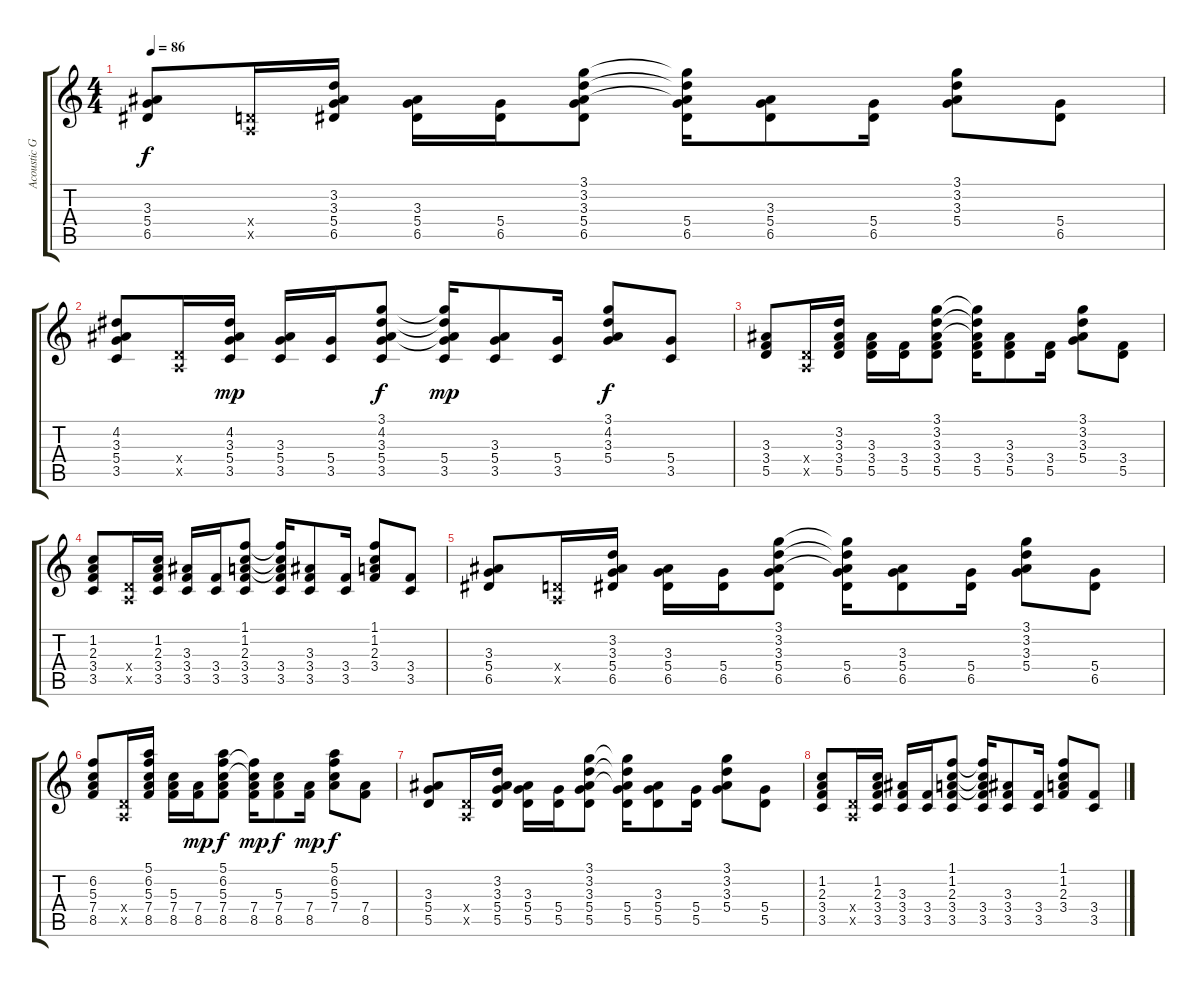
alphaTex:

\track ("Acoustic Guitar" "Acoustic G") {instrument acousticguitarnylon}
\staff {score tabs}
\tuning (E4 B3 G3 D3 A2 E2) {hide}
\ts (4 4)
\tempo 86
\clef g2
\ks c
(3.3 5.4 6.5).8{dy f} (0.4{x} 0.5{x}).16 (3.2 3.3 5.4 6.5).16 (3.3 5.4 6.5).16 (5.4 6.5).16 (3.1 3.2 3.3 5.4 6.5).8 (3.1{t} 3.2{t} 3.3{t} 5.4 6.5).16 (3.3 5.4 6.5).8 (5.4 6.5).16 (3.1 3.2 3.3 5.4).8 (5.4 6.5).8 |
(4.2 3.3 5.4 3.5).8 (0.4{x} 0.5{x}).16 (4.2 3.3 5.4 3.5).16{dy mp} (3.3 5.4 3.5).16 (5.4 3.5).16 (3.1 4.2 3.3 5.4 3.5).8{dy f} (3.1{t} 4.2{t} 3.3{t} 5.4 3.5).16{dy mp} (3.3 5.4 3.5).8 (5.4 3.5).16 (3.1 4.2 3.3 5.4).8{dy f} (5.4 3.5).8 |
(3.3 3.4 5.5).8 (0.4{x} 0.5{x}).16 (3.2 3.3 3.4 5.5).16 (3.3 3.4 5.5).16 (3.4 5.5).16 (3.1 3.2 3.3 3.4 5.5).8 (3.1{t} 3.2{t} 3.3{t} 3.4 5.5).16 (3.3 3.4 5.5).8 (3.4 5.5).16 (3.1 3.2 3.3 5.4).8 (3.4 5.5).8 |
(1.2 2.3 3.4 3.5).8 (0.4{x} 0.5{x}).16 (1.2 2.3 3.4 3.5).16 (3.3 3.4 3.5).16 (3.4 3.5).16 (1.1 1.2 2.3 3.4 3.5).8 (1.1{t} 1.2{t} 2.3{t} 3.4 3.5).16 (3.3 3.4 3.5).8 (3.4 3.5).16 (1.1 1.2 2.3 3.4).8 (3.4 3.5).8 |
(3.3 5.4 6.5).8 (0.4{x} 0.5{x}).16 (3.2 3.3 5.4 6.5).16 (3.3 5.4 6.5).16 (5.4 6.5).16 (3.1 3.2 3.3 5.4 6.5).8 (3.1{t} 3.2{t} 3.3{t} 5.4 6.5).16 (3.3 5.4 6.5).8 (5.4 6.5).16 (3.1 3.2 3.3 5.4).8 (5.4 6.5).8 |
(6.2 5.3 7.4 8.5).8 (0.4{x} 0.5{x}).16 (5.1 6.2 5.3 7.4 8.5).16 (5.3 7.4 8.5).16 (7.4 8.5).16{dy mp} (5.1 6.2 5.3 7.4 8.5).8{dy f} (6.2{t} 5.3{t} 7.4 8.5).16{dy mp} (5.3 7.4 8.5).8{dy f} (7.4 8.5).16{dy mp} (5.1 6.2 5.3 7.4).8{dy f} (7.4 8.5).8 |
(3.3 5.4 5.5).8 (0.4{x} 0.5{x}).16 (3.2 3.3 5.4 5.5).16 (3.3 5.4 5.5).16 (5.4 5.5).16 (3.1 3.2 3.3 5.4 5.5).8 (3.1{t} 3.2{t} 3.3{t} 5.4 5.5).16 (3.3 5.4 5.5).8 (5.4 5.5).16 (3.1 3.2 3.3 5.4).8 (5.4 5.5).8 |
(1.2 2.3 3.4 3.5).8 (0.4{x} 0.5{x}).16 (1.2 2.3 3.4 3.5).16 (3.3 3.4 3.5).16 (3.4 3.5).16 (1.1 1.2 2.3 3.4 3.5).8 (1.1{t} 1.2{t} 2.3{t} 3.4 3.5).16 (3.3 3.4 3.5).8 (3.4 3.5).16 (1.1 1.2 2.3 3.4).8 (3.4 3.5).8
